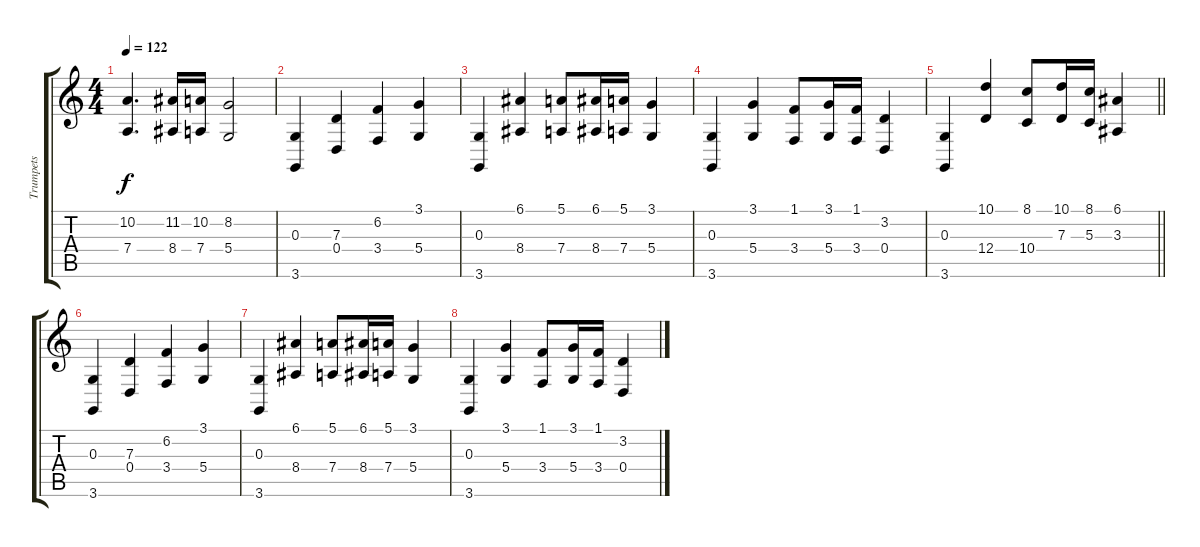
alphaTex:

\track ("Trumpets" "Trumpets") {instrument trumpet}
\staff {score tabs}
\tuning (E4 B3 G3 D3 A2 E2) {hide}
\ts (4 4)
\tempo 122
\clef g2
\ks c
(10.2 7.4).4{d dy f} (11.2 8.4).16 (10.2 7.4).16 (8.2 5.4).2 |
(0.3 3.6).4 (7.3 0.4).4 (6.2 3.4).4 (3.1 5.4).4 |
(0.3 3.6).4 (6.1 8.4).4 (5.1 7.4).8 (6.1 8.4).16 (5.1 7.4).16 (3.1 5.4).4 |
(0.3 3.6).4 (3.1 5.4).4 (1.1 3.4).8 (3.1 5.4).16 (1.1 3.4).16 (3.2 0.4).4 |
\barLineRight lightlight
(0.3 3.6).4 (10.1 12.4).4 (8.1 10.4).8 (10.1 7.3).16 (8.1 5.3).16 (6.1 3.3).4 |
(0.3 3.6).4 (7.3 0.4).4 (6.2 3.4).4 (3.1 5.4).4 |
(0.3 3.6).4 (6.1 8.4).4 (5.1 7.4).8 (6.1 8.4).16 (5.1 7.4).16 (3.1 5.4).4 |
(0.3 3.6).4 (3.1 5.4).4 (1.1 3.4).8 (3.1 5.4).16 (1.1 3.4).16 (3.2 0.4).4
